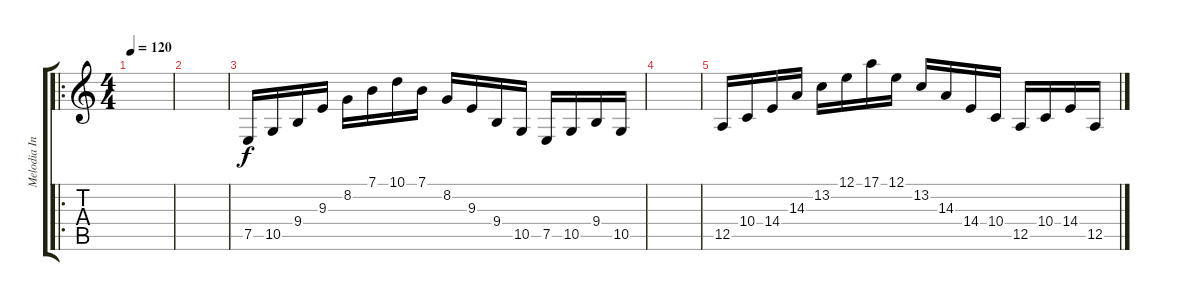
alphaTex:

\track ("Melodia Intermediária" "Melodia In") {instrument electricpiano2}
\staff {score tabs}
\tuning (E4 B3 G3 D3 A2 E2) {hide}
\ro
\ts (4 4)
\tempo 120
\clef g2
\ks c
|
|
7.5.16 10.5.16 9.4.16 9.3.16 8.2.16 7.1.16 10.1.16 7.1.16 8.2.16 9.3.16 9.4.16 10.5.16 7.5.16 10.5.16 9.4.16 10.5.16 |
|
12.5.16 10.4.16 14.4.16 14.3.16 13.2.16 12.1.16 17.1.16 12.1.16 13.2.16 14.3.16 14.4.16 10.4.16 12.5.16{volume 12} 10.4.16{volume 10} 14.4.16{volume 8} 12.5.16{volume 4}
